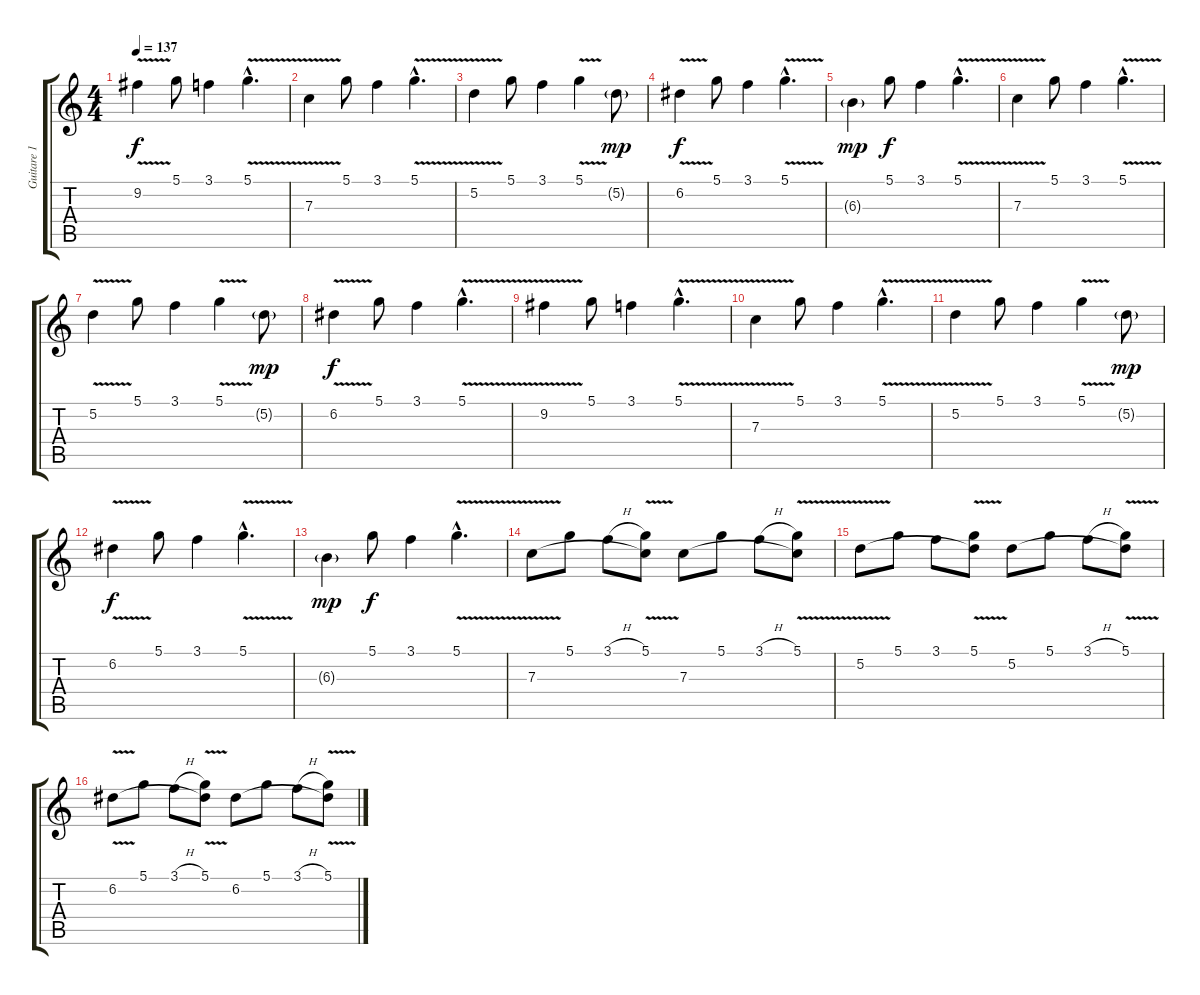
\track ("Guitare 1 - Yannick" "Guitare 1 ") {instrument distortionguitar}
\staff {score tabs}
\tuning (D4 A3 F3 C3 G2 D2) {hide}
\ts (4 4)
\tempo 137
\clef g2
\ks c
9.2{v}.4{dy f} 5.1.8 3.1.4 5.1{v hac}.4{d} |
7.3{v}.4{volume 7 instrument lead5charang} 5.1.8 3.1.4 5.1{v hac}.4{d} |
5.2{v}.4 5.1.8 3.1.4 5.1{v}.4 5.2{g}.8{dy mp volume 6} |
6.2{v}.4{dy f} 5.1.8 3.1.4 5.1{v hac}.4{d} |
6.3{g}.4{dy mp} 5.1.8{dy f} 3.1.4 5.1{v hac}.4{d} |
7.3{v}.4{volume 7 instrument lead5charang} 5.1.8 3.1.4 5.1{v hac}.4{d} |
5.2{v}.4 5.1.8 3.1.4 5.1{v}.4 5.2{g}.8{dy mp} |
6.2{v}.4{dy f} 5.1.8 3.1.4 5.1{v hac}.4{d} |
9.2{v}.4 5.1.8 3.1.4 5.1{v hac}.4{d} |
7.3{v}.4{volume 7 instrument lead5charang} 5.1.8 3.1.4 5.1{v hac}.4{d} |
5.2{v}.4 5.1.8 3.1.4 5.1{v}.4 5.2{g}.8{dy mp volume 6} |
6.2{v}.4{dy f} 5.1.8 3.1.4 5.1{v hac}.4{d} |
6.3{g}.4{dy mp} 5.1.8{dy f} 3.1.4 5.1{v hac}.4{d} |
7.3{v}.8{volume 5 instrument lead5charang} 5.1.8 3.1{h}.8 (5.1{v} 7.3{t}).8 7.3.8 5.1.8 3.1{h}.8 (5.1{v} 7.3{t}).8 |
5.2{v}.8 5.1.8 3.1.8 (5.1{v} 5.2{t}).8 5.2.8 5.1.8 3.1{h}.8 (5.1{v} 5.2{t}).8 |
6.2{v}.8 5.1.8 3.1{h}.8 (5.1{v} 6.2{t}).8 6.2.8 5.1.8 3.1{h}.8 (5.1{v} 6.2{t}).8
